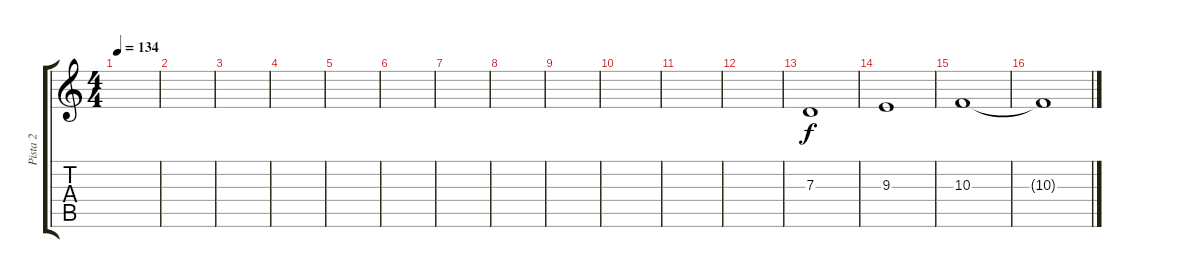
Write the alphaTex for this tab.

\track ("Pista 2" "Pista 2") {instrument lead2sawtooth}
\staff {score tabs}
\tuning (E4 B3 G3 D3 A2 E2) {hide}
\ts (4 4)
\tempo 134
\clef g2
\ks c
|
|
|
|
|
|
|
|
|
|
|
|
7.3.1 |
9.3.1 |
10.3.1 |
10.3{t}.1
